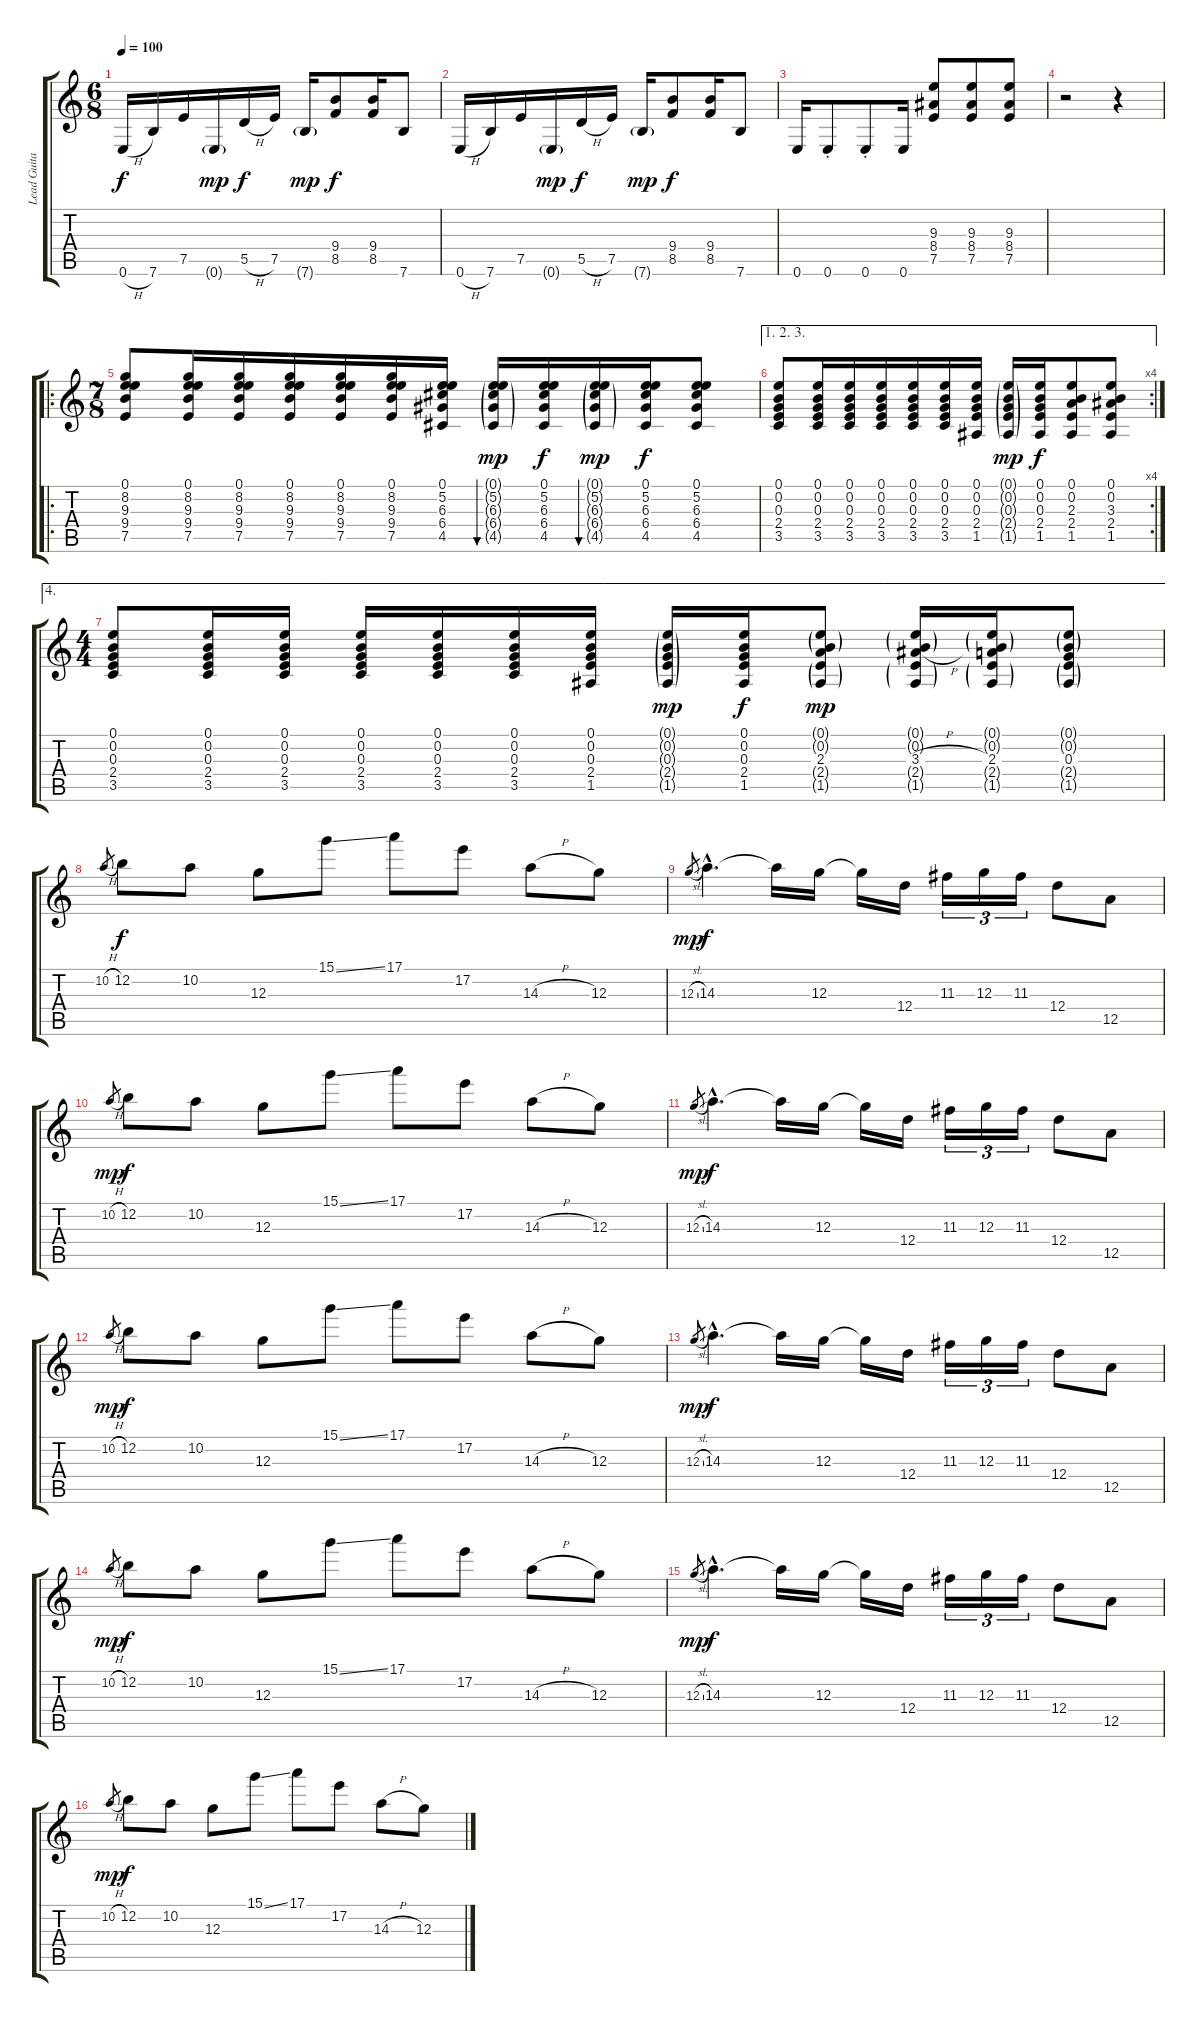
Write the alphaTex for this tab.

\track ("Lead Guitar" "Lead Guita") {instrument distortionguitar}
\staff {score tabs}
\tuning (E4 B3 G3 D3 A2 E2) {hide}
\ts (6 8)
\tempo 100
\clef g2
\ks c
0.6{h}.16{dy f} 7.6.16 7.5.16 0.6{g}.16{dy mp} 5.5{h}.16{dy f} 7.5.16 7.6{g}.16{dy mp} (9.4 8.5).8{dy f} (9.4 8.5).16 7.6.8 |
0.6{h}.16 7.6.16 7.5.16 0.6{g}.16{dy mp} 5.5{h}.16{dy f} 7.5.16 7.6{g}.16{dy mp} (9.4 8.5).8{dy f} (9.4 8.5).16 7.6.8 |
0.6.16 0.6{st}.8 0.6{st}.8 0.6.16 (9.3 8.4 7.5).8 (9.3 8.4 7.5).8 (9.3 8.4 7.5).8 |
r.2 r.4 |
\ro
\ts (7 8)
(0.1 8.2 9.3 9.4 7.5).8 (0.1 8.2 9.3 9.4 7.5).16 (0.1 8.2 9.3 9.4 7.5).16 (0.1 8.2 9.3 9.4 7.5).16 (0.1 8.2 9.3 9.4 7.5).16 (0.1 8.2 9.3 9.4 7.5).16 (0.1 5.2 6.3 6.4 4.5).16 (0.1{g} 5.2{g} 6.3{g} 6.4{g} 4.5{g}).16{bu 120 dy mp} (0.1 5.2 6.3 6.4 4.5).16{dy f} (0.1{g} 5.2{g} 6.3{g} 6.4{g} 4.5{g}).16{bu 120 dy mp} (0.1 5.2 6.3 6.4 4.5).16{dy f} (0.1 5.2 6.3 6.4 4.5).8 |
\ae (1 2 3)
\rc 4
(0.1 0.2 0.3 2.4 3.5).8 (0.1 0.2 0.3 2.4 3.5).16 (0.1 0.2 0.3 2.4 3.5).16 (0.1 0.2 0.3 2.4 3.5).16 (0.1 0.2 0.3 2.4 3.5).16 (0.1 0.2 0.3 2.4 3.5).16 (0.1 0.2 0.3 2.4 1.5).16 (0.1{g} 0.2{g} 0.3{g} 2.4{g} 1.5{g}).16{dy mp} (0.1 0.2 0.3 2.4 1.5).16{dy f} (0.1 0.2 2.3 2.4 1.5).8 (0.1 0.2 3.3 2.4 1.5).8 |
\ae 4
\ts (4 4)
(0.1 0.2 0.3 2.4 3.5).8 (0.1 0.2 0.3 2.4 3.5).16 (0.1 0.2 0.3 2.4 3.5).16 (0.1 0.2 0.3 2.4 3.5).16 (0.1 0.2 0.3 2.4 3.5).16 (0.1 0.2 0.3 2.4 3.5).16 (0.1 0.2 0.3 2.4 1.5).16 (0.1{g} 0.2{g} 0.3{g} 2.4{g} 1.5{g}).16{dy mp} (0.1 0.2 0.3 2.4 1.5).16{dy f} (0.1{g} 0.2{g} 2.3 2.4{g} 1.5{g}).8{dy mp} (0.1{g} 0.2{g} 3.3{h} 2.4{g} 1.5{g}).16 (0.1{g} 0.2{g} 2.3 2.4{g} 1.5{g}).16 (0.1{g} 0.2{g} 0.3 2.4{g} 1.5{g}).8 |
10.2{h}.8{gr} 12.2.8{dy f balance 5} 10.2.8 12.3.8 15.1{ss}.8 17.1.8 17.2.8 14.3{h}.8 12.3.8 |
12.3{sl}.8{gr dy mp} 14.3{hac}.4{d dy f} 14.3{t}.16 12.3.16 12.3{t}.16 12.4.16 11.3.16{tu (3 2)} 12.3.16{tu (3 2)} 11.3.16{tu (3 2)} 12.4.8 12.5.8 |
10.2{h}.8{gr dy mp} 12.2.8{dy f balance 5} 10.2.8 12.3.8 15.1{ss}.8 17.1.8 17.2.8 14.3{h}.8 12.3.8 |
12.3{sl}.8{gr dy mp} 14.3{hac}.4{d dy f} 14.3{t}.16 12.3.16 12.3{t}.16 12.4.16 11.3.16{tu (3 2)} 12.3.16{tu (3 2)} 11.3.16{tu (3 2)} 12.4.8 12.5.8 |
10.2{h}.8{gr dy mp} 12.2.8{dy f balance 5} 10.2.8 12.3.8 15.1{ss}.8 17.1.8 17.2.8 14.3{h}.8 12.3.8 |
12.3{sl}.8{gr dy mp} 14.3{hac}.4{d dy f} 14.3{t}.16 12.3.16 12.3{t}.16 12.4.16 11.3.16{tu (3 2)} 12.3.16{tu (3 2)} 11.3.16{tu (3 2)} 12.4.8 12.5.8 |
10.2{h}.8{gr dy mp} 12.2.8{dy f balance 5} 10.2.8 12.3.8 15.1{ss}.8 17.1.8 17.2.8 14.3{h}.8 12.3.8 |
12.3{sl}.8{gr dy mp} 14.3{hac}.4{d dy f} 14.3{t}.16 12.3.16 12.3{t}.16 12.4.16 11.3.16{tu (3 2)} 12.3.16{tu (3 2)} 11.3.16{tu (3 2)} 12.4.8 12.5.8 |
10.2{h}.8{gr dy mp} 12.2.8{dy f balance 5} 10.2.8 12.3.8 15.1{ss}.8 17.1.8 17.2.8 14.3{h}.8 12.3.8
